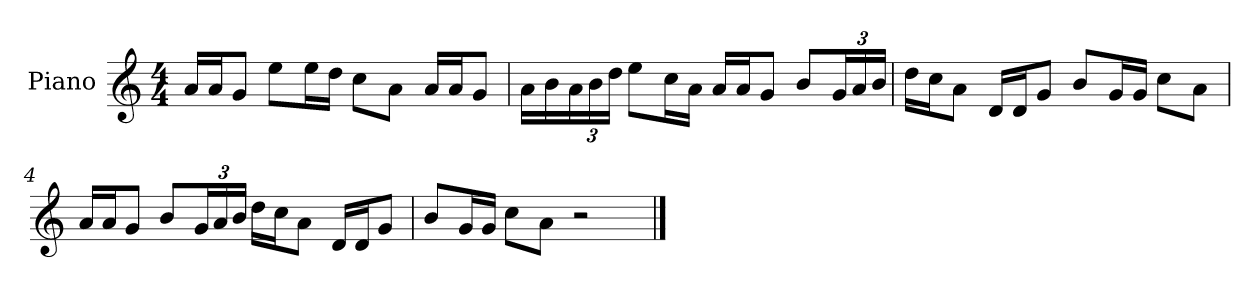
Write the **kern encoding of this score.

**kern
*part1
*staff1
*I"Piano
*I'P-no
*clefG2
*k[]
*M4/4
*MM90
=1
16a/LL
16a/J
8g/J
8ee\L
16ee\L
16dd\JJ
8cc\L
8a\J
16a/LL
16a/J
8g/J
=2
16a\LL
16b\
*Xbrackettup
24a\
24b\
24dd\JJ
8ee\L
16cc\L
16a\JJ
16a/LL
16a/J
8g/J
8b/L
24g/L
24a/
24b/JJ
=3
16dd\LL
16cc\J
8a\J
16d/LL
16d/J
8g/J
8b/L
16g/L
16g/JJ
8cc\L
8a\J
!!LO:LB:g=z
=4
16a/LL
16a/J
8g/J
8b/L
24g/L
24a/
24b/JJ
16dd\LL
16cc\J
8a\J
16d/LL
16d/J
8g/J
=5
8b/L
16g/L
16g/JJ
8cc\L
8a\J
2r
==
*-
